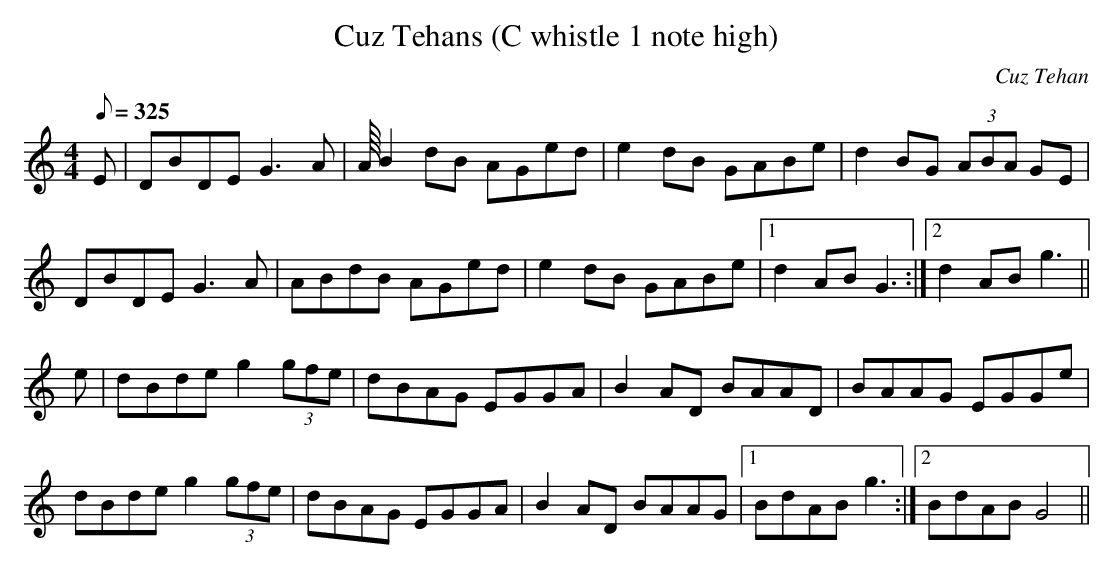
X:1
T: Cuz Tehans (C whistle 1 note high)
M:4/4
L:1/8
Q:325
C:Cuz Tehan
K:C
E | DBDE G3 A | A/8B2dB AGed | e2 dB GABe | d2 BG (3ABA GE |
DBDE G3 A | ABdB AGed | e2 dB GABe |1 d2 AB G3 :|2 d2 AB g3 ||
e | dBde g2 (3gfe | dBAG EGGA | B2 AD BAAD | BAAG EGGe |
dBde g2 (3gfe | dBAG EGGA | B2 AD BAAG |1 BdAB g3 :|2 BdAB G4 ||
